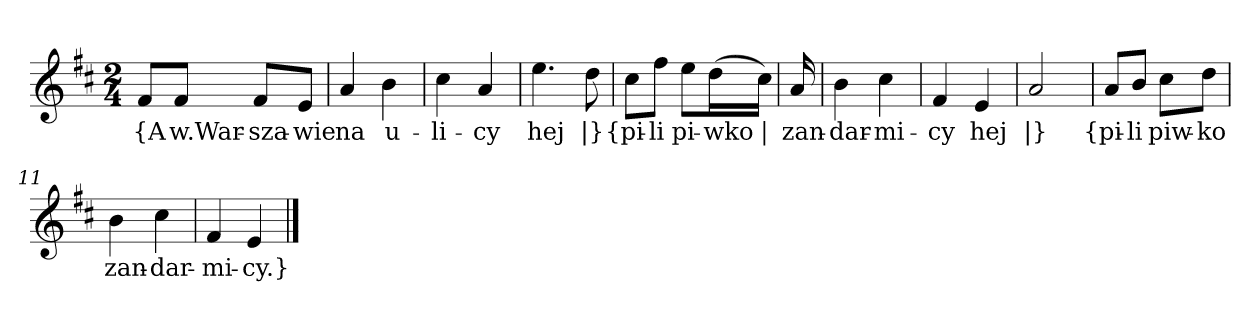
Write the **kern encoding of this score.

**kern	**text
*part1	*part1
*staff1	*staff1
*clefG2	*
*k[f#c#]	*
*M2/4	*
=	=
8f#/L	{A
8f#/J	w.War-
8f#/L	-sza-
8e/J	-wie
=2	=2
4a	na
4b	u-
=3	=3
4cc#	-li-
4a	-cy
=4	=4
4.ee	hej
8dd	|}
=5y	=5y
8cc#\L	{pi-
8ff#\J	-li
8ee\L	pi-
(16dd\L	-wko
16cc#\JJ)	|
=6y	=6y
16a	zan-
=7	=7
4b	-dar-
4cc#	-mi-
=8	=8
4f#	-cy
4e	hej
=9	=9
2a	|}
=10y	=10y
8a/L	{pi-
8b/J	-li
8cc#\L	piw-
8dd\J	-ko
=11	=11
4b	zan-
4cc#	-dar-
=12	=12
4f#	-mi-
4e	-cy.}
==	==
*-	*-
